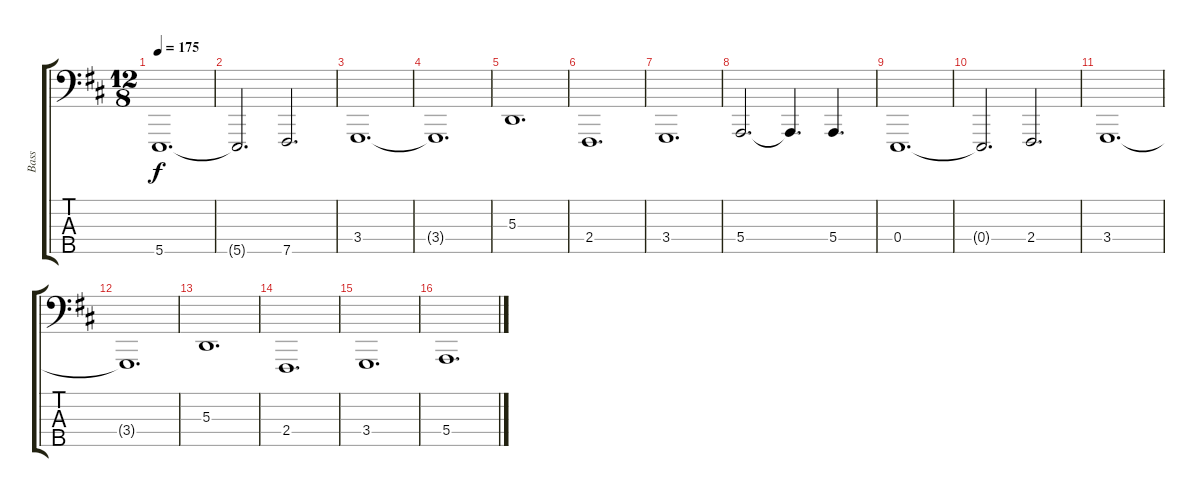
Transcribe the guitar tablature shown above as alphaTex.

\track ("Bass" "Bass") {instrument viola bank 255}
\staff {score tabs}
\tuning (G2 D2 A1 E1 B0) {hide}
\ts (12 8)
\tempo 175
\clef f4
\ks d
5.5.1{d dy f} |
5.5{t}.2{d} 7.5.2{d} |
3.4.1{d} |
3.4{t}.1{d} |
5.3.1{d} |
2.4.1{d} |
3.4.1{d} |
5.4.2{d} 5.4{t}.4{d} 5.4.4{d} |
0.4.1{d} |
0.4{t}.2{d} 2.4.2{d} |
3.4.1{d} |
3.4{t}.1{d} |
5.3.1{d} |
2.4.1{d} |
3.4.1{d} |
5.4.1{d}
